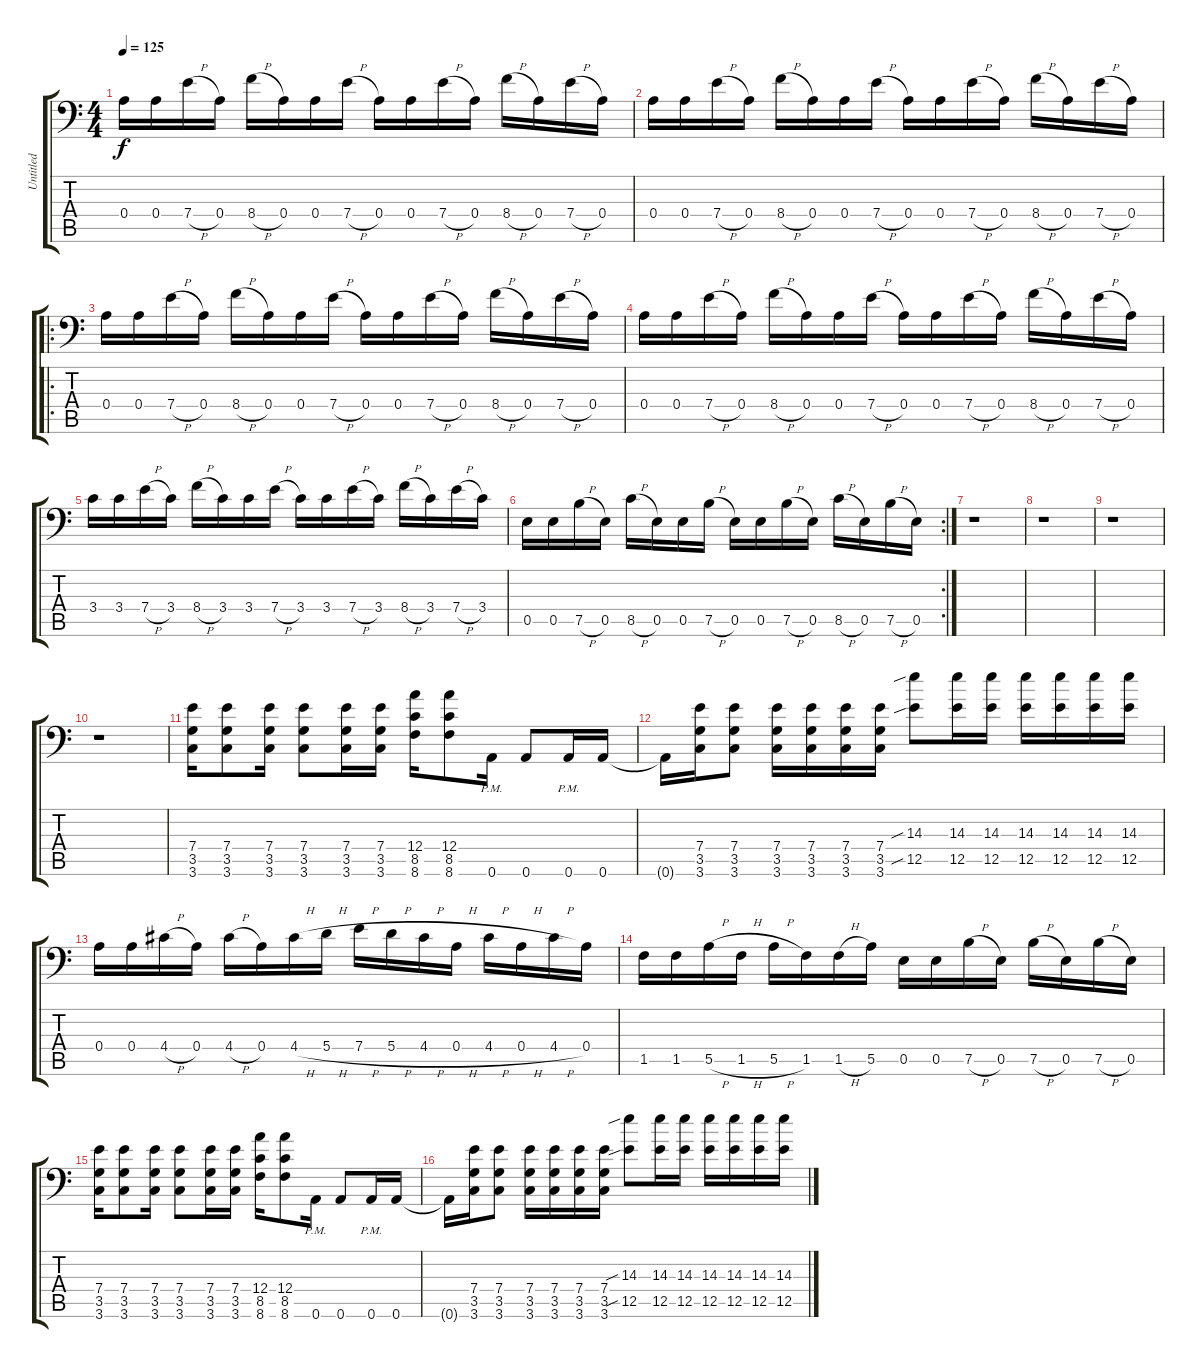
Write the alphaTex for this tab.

\track ("Untitled" "Untitled") {instrument distortionguitar}
\staff {score tabs}
\tuning (B3 Gb3 D3 A2 E2 A1) {hide}
\ts (4 4)
\tempo 125
\clef f4
\ks c
0.4.16{dy f instrument distortionguitar} 0.4.16 7.4{h}.16 0.4.16 8.4{h}.16 0.4.16 0.4.16 7.4{h}.16 0.4.16 0.4.16 7.4{h}.16 0.4.16 8.4{h}.16 0.4.16 7.4{h}.16 0.4.16 |
0.4.16 0.4.16 7.4{h}.16 0.4.16 8.4{h}.16 0.4.16 0.4.16 7.4{h}.16 0.4.16 0.4.16 7.4{h}.16 0.4.16 8.4{h}.16 0.4.16 7.4{h}.16 0.4.16 |
\ro
0.4.16 0.4.16 7.4{h}.16 0.4.16 8.4{h}.16 0.4.16 0.4.16 7.4{h}.16 0.4.16 0.4.16 7.4{h}.16 0.4.16 8.4{h}.16 0.4.16 7.4{h}.16 0.4.16 |
0.4.16 0.4.16 7.4{h}.16 0.4.16 8.4{h}.16 0.4.16 0.4.16 7.4{h}.16 0.4.16 0.4.16 7.4{h}.16 0.4.16 8.4{h}.16 0.4.16 7.4{h}.16 0.4.16 |
3.4.16 3.4.16 7.4{h}.16 3.4.16 8.4{h}.16 3.4.16 3.4.16 7.4{h}.16 3.4.16 3.4.16 7.4{h}.16 3.4.16 8.4{h}.16 3.4.16 7.4{h}.16 3.4.16 |
\rc 2
0.5.16 0.5.16 7.5{h}.16 0.5.16 8.5{h}.16 0.5.16 0.5.16 7.5{h}.16 0.5.16 0.5.16 7.5{h}.16 0.5.16 8.5{h}.16 0.5.16 7.5{h}.16 0.5.16 |
r.1 |
r.1 |
r.1 |
r.1 |
(7.4 3.5 3.6).16 (7.4 3.5 3.6).8 (7.4 3.5 3.6).16 (7.4 3.5 3.6).8 (7.4 3.5 3.6).16 (7.4 3.5 3.6).16 (12.4 8.5 8.6).16 (12.4 8.5 8.6).8 0.6{pm}.16 0.6.8 0.6{pm}.16 0.6.16 |
0.6{t}.16 (7.4 3.5 3.6).16 (7.4 3.5 3.6).8 (7.4 3.5 3.6).16 (7.4 3.5 3.6).16 (7.4 3.5 3.6).16 (7.4 3.5 3.6).16 (14.3{sib} 12.5{sib}).8 (14.3 12.5).16 (14.3 12.5).16 (14.3 12.5).16 (14.3 12.5).16 (14.3 12.5).16 (14.3 12.5).16 |
0.4.16 0.4.16 4.4{h}.16 0.4.16 4.4{h}.16 0.4.16 4.4{h}.16 5.4{h}.16 7.4{h}.16 5.4{h}.16 4.4{h}.16 0.4{h}.16 4.4{h}.16 0.4{h}.16 4.4{h}.16 0.4.16 |
1.5.16 1.5.16 5.5{h}.16 1.5{h}.16 5.5{h}.16 1.5.16 1.5{h}.16 5.5.16 0.5.16 0.5.16 7.5{h}.16 0.5.16 7.5{h}.16 0.5.16 7.5{h}.16 0.5.16 |
(7.4 3.5 3.6).16 (7.4 3.5 3.6).8 (7.4 3.5 3.6).16 (7.4 3.5 3.6).8 (7.4 3.5 3.6).16 (7.4 3.5 3.6).16 (12.4 8.5 8.6).16 (12.4 8.5 8.6).8 0.6{pm}.16 0.6.8 0.6{pm}.16 0.6.16 |
0.6{t}.16 (7.4 3.5 3.6).16 (7.4 3.5 3.6).8 (7.4 3.5 3.6).16 (7.4 3.5 3.6).16 (7.4 3.5 3.6).16 (7.4 3.5 3.6).16 (14.3{sib} 12.5{sib}).8 (14.3 12.5).16 (14.3 12.5).16 (14.3 12.5).16 (14.3 12.5).16 (14.3 12.5).16 (14.3 12.5).16
